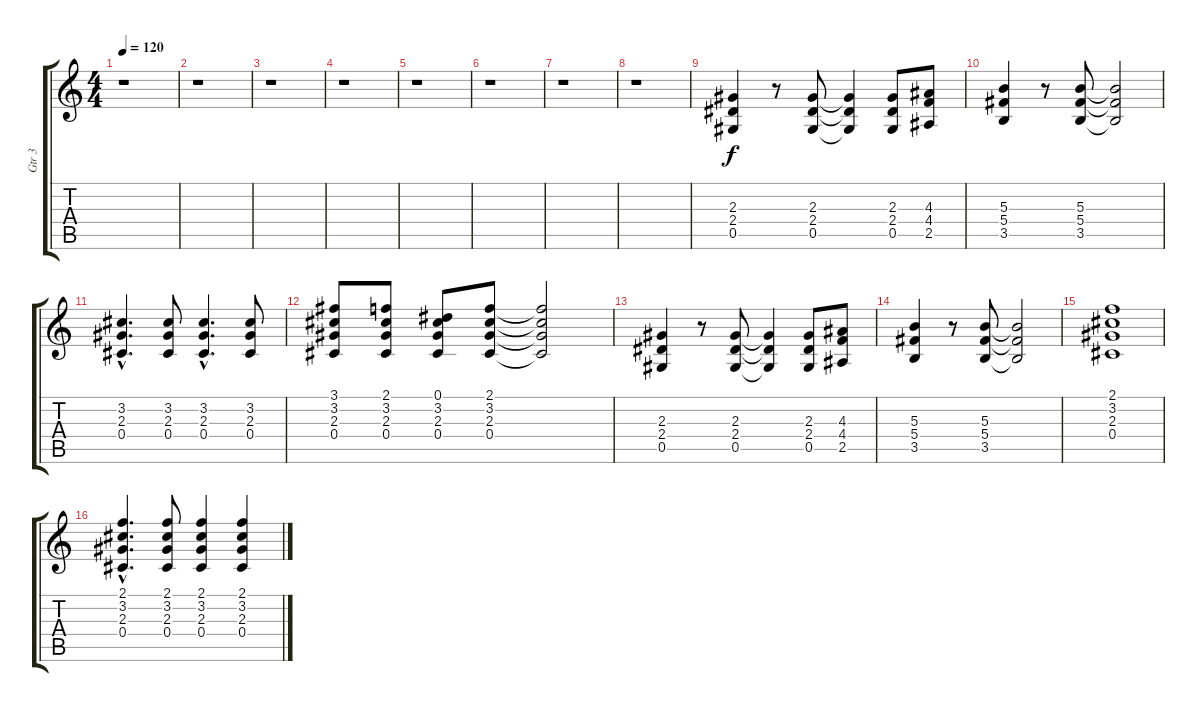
\track ("Gtr 3" "Gtr 3") {instrument acousticguitarsteel}
\staff {score tabs}
\tuning (Eb4 Bb3 Gb3 Db3 Ab2 Eb2) {hide}
\ts (4 4)
\tempo 120
\clef g2
\ks c
r.1{dy f} |
r.1 |
r.1 |
r.1 |
r.1 |
r.1 |
r.1 |
r.1 |
(2.3 2.4 0.5).4 r.8 (2.3 2.4 0.5).8 (2.3{t} 2.4{t} 0.5{t}).4 (2.3 2.4 0.5).8 (4.3 4.4 2.5).8 |
(5.3 5.4 3.5).4 r.8 (5.3 5.4 3.5).8 (5.3{t} 5.4{t} 3.5{t}).2 |
(3.2{hac} 2.3{hac} 0.4{hac}).4{d} (3.2 2.3 0.4).8 (3.2{hac} 2.3{hac} 0.4{hac}).4{d} (3.2 2.3 0.4).8 |
(3.1 3.2 2.3 0.4).8 (2.1 3.2 2.3 0.4).8 (0.1 3.2 2.3 0.4).8 (2.1 3.2 2.3 0.4).8 (2.1{t} 3.2{t} 2.3{t} 0.4{t}).2 |
(2.3 2.4 0.5).4 r.8 (2.3 2.4 0.5).8 (2.3{t} 2.4{t} 0.5{t}).4 (2.3 2.4 0.5).8 (4.3 4.4 2.5).8 |
(5.3 5.4 3.5).4 r.8 (5.3 5.4 3.5).8 (5.3{t} 5.4{t} 3.5{t}).2 |
(2.1 3.2 2.3 0.4).1 |
(2.1{hac} 3.2{hac} 2.3{hac} 0.4{hac}).4{d} (2.1 3.2 2.3 0.4).8 (2.1 3.2 2.3 0.4).4 (2.1 3.2 2.3 0.4).4
